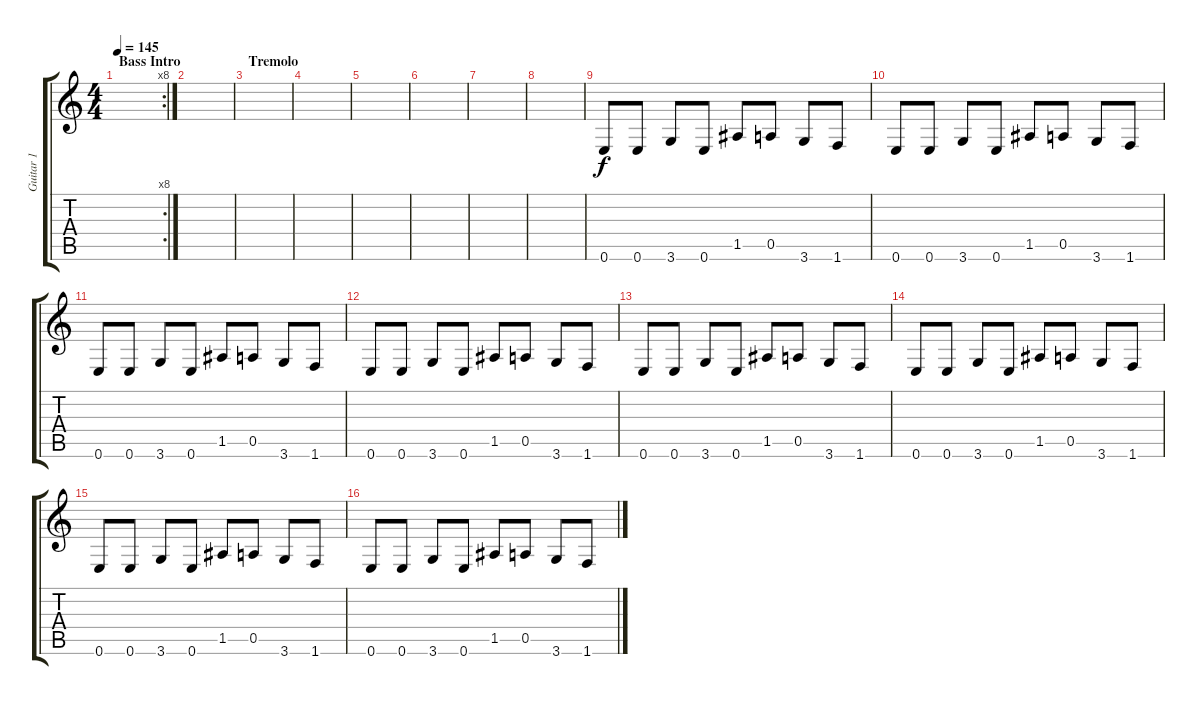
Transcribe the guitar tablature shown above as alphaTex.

\track ("Guitar 1" "Guitar 1") {instrument distortionguitar}
\staff {score tabs}
\tuning (E4 B3 G3 D3 A2 E2) {hide}
\rc 8
\ts (4 4)
\section ("" "Bass Intro")
\tempo 145
\clef g2
\ks c
|
|
\section ("" "Tremolo")
|
|
|
|
|
|
0.6.8 0.6.8 3.6.8 0.6.8 1.5.8 0.5.8 3.6.8 1.6.8 |
0.6.8 0.6.8 3.6.8 0.6.8 1.5.8 0.5.8 3.6.8 1.6.8 |
0.6.8 0.6.8 3.6.8 0.6.8 1.5.8 0.5.8 3.6.8 1.6.8 |
0.6.8 0.6.8 3.6.8 0.6.8 1.5.8 0.5.8 3.6.8 1.6.8 |
0.6.8 0.6.8 3.6.8 0.6.8 1.5.8 0.5.8 3.6.8 1.6.8 |
0.6.8 0.6.8 3.6.8 0.6.8 1.5.8 0.5.8 3.6.8 1.6.8 |
0.6.8 0.6.8 3.6.8 0.6.8 1.5.8 0.5.8 3.6.8 1.6.8 |
0.6.8 0.6.8 3.6.8 0.6.8 1.5.8 0.5.8 3.6.8 1.6.8
